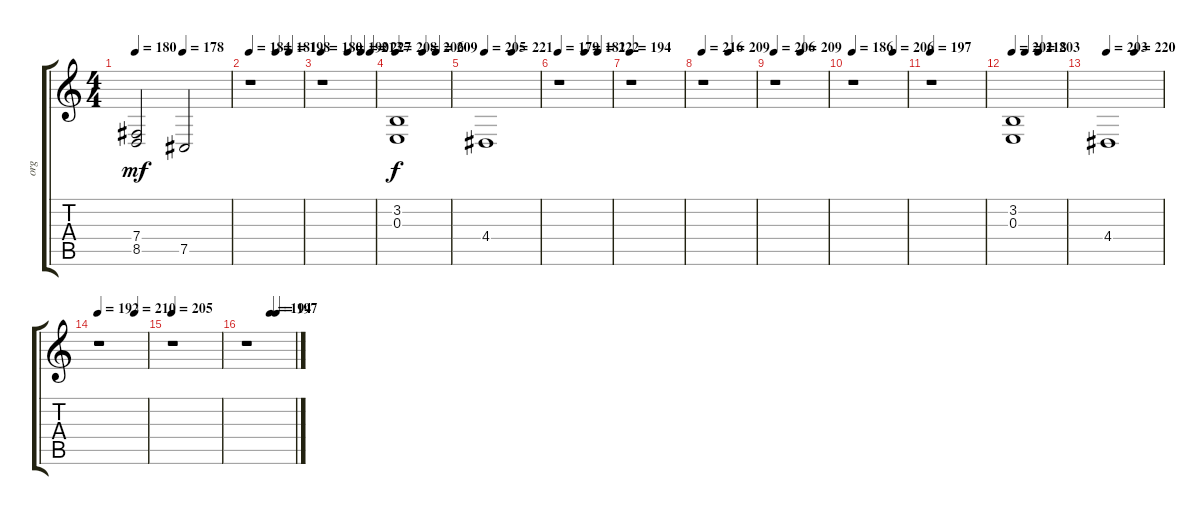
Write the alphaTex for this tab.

\track ("org" "org") {instrument reedorgan}
\staff {score tabs}
\tuning (Db4 Ab3 E3 B2 Gb2 Db2) {hide}
\ts (4 4)
\tempo 180
\tempo (178 0.5)
\clef g2
\ks c
(7.4 8.5).2{dy mf} 7.5.2 |
\tempo 184
\tempo (181 0.5)
\tempo (198 0.75)
r.1 |
\tempo 180
\tempo (190 0.5)
\tempo (213 0.75)
\tempo (227 0.9166666666666666)
r.1 |
\tempo 208
\tempo (206 0.5)
\tempo (209 0.75)
(3.2 0.3).1{dy f} |
\tempo 205
\tempo (221 0.5)
4.4.1 |
\tempo 179
\tempo (181 0.5)
\tempo (222 0.75)
r.1 |
\tempo 194
r.1 |
\tempo 216
\tempo (209 0.5)
r.1 |
\tempo 206
\tempo (209 0.5)
r.1 |
\tempo 186
\tempo (206 0.75)
r.1 |
\tempo 197
r.1 |
\tempo 201
\tempo (218 0.25)
\tempo (203 0.5)
(3.2 0.3).1 |
\tempo 203
\tempo (220 0.5)
4.4.1 |
\tempo 192
\tempo (210 0.75)
r.1 |
\tempo 205
r.1 |
\tempo (194 0.5)
\tempo (197 0.625)
r.1
